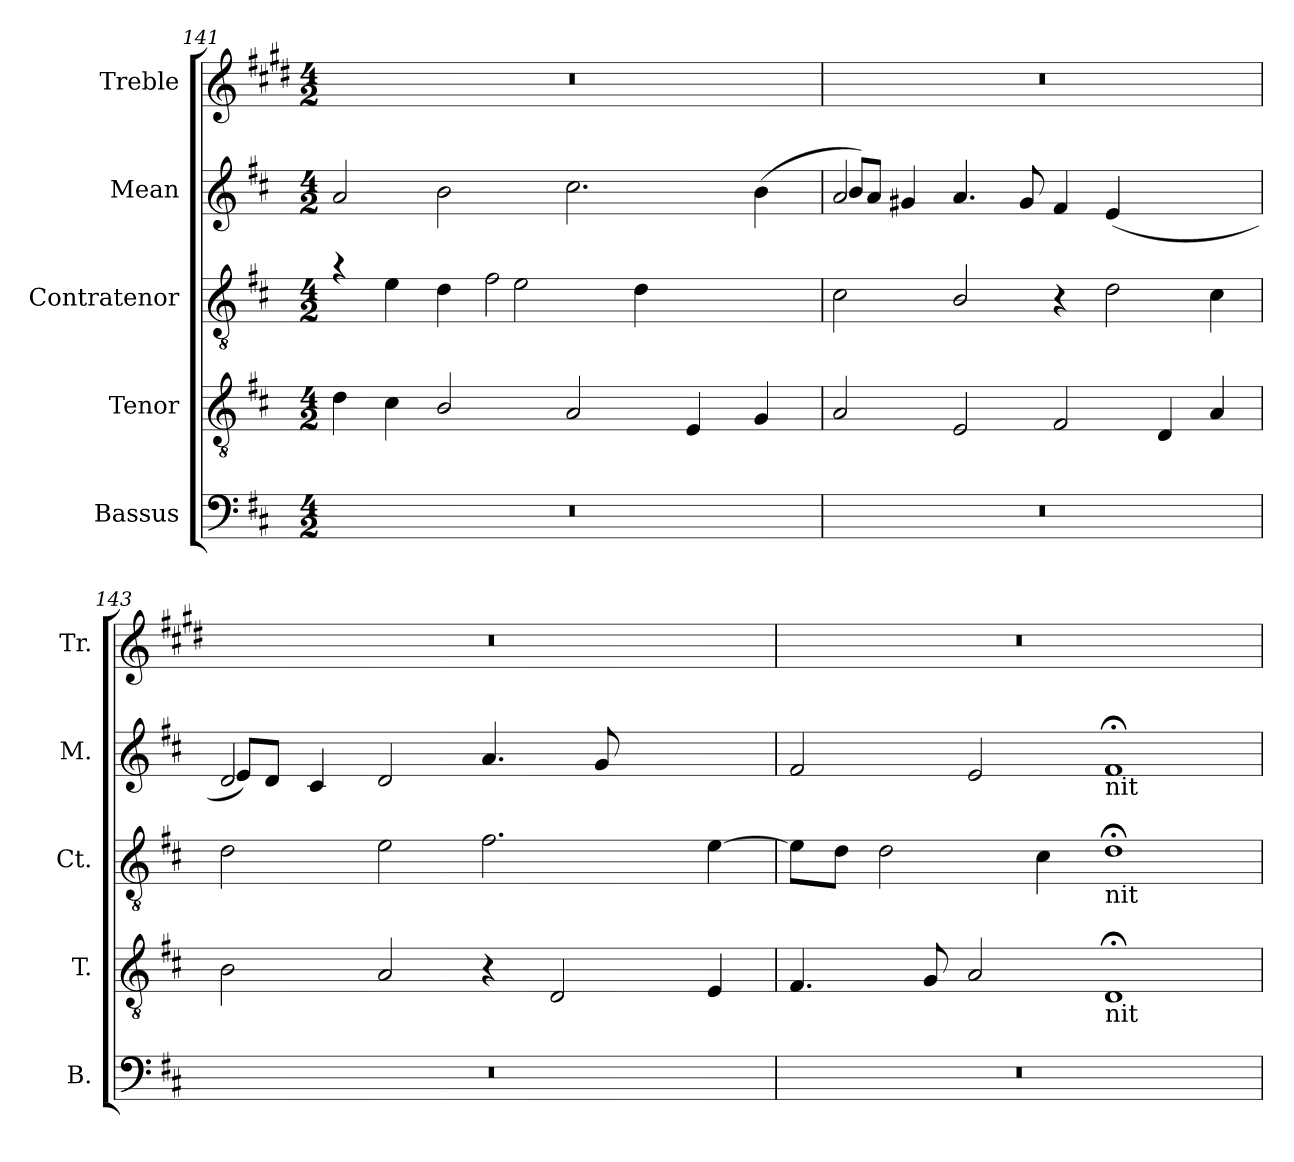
**kern	**kern	**kern	**kern	**kern
*part5	*part4	*part3	*part2	*part1
*staff5	*staff4	*staff3	*staff2	*staff1
*I"Bassus	*I"Tenor	*I"Contratenor	*I"Mean	*I"Treble
*I'B.	*I'T.	*I'Ct.	*I'M.	*I'Tr.
*clefF4	*clefGv2	*clefGv2	*clefG2	*clefG2
*ITrd7c12	*	*	*	*ITrd1c2
*k[f#c#]	*k[f#c#]	*k[f#c#]	*k[f#c#]	*k[f#c#]
*D:	*D:	*D:	*D:	*D:
*M4/2	*M4/2	*M4/2	*M4/2	*M4/2
=141	=141	=141	=141	=141
*	*	*^	*	*
0r	4d\	4ra	2ryy	2a/	0r
.	4c#\	4e\	.	.	.
.	2B/	4d\	8ryy	2b\	.
.	.	.	32ryy	.	.
.	.	.	2f#\	.	.
.	.	2e\	.	.	.
.	2A/	.	.	2.cc#\	.
.	.	.	2ryy	.	.
.	.	4d\	.	.	.
.	4E/	2ryy	.	.	.
.	.	.	4ryy	.	.
.	4G/	.	.	(>4b\	.
.	.	.	16.ryy	.	.
*	*	*v	*v	*	*
=142	=142	=142	=142	=142
*	*	*	*^	*
0r	2A/	2c#\	2a/	8b/L)	0r
.	.	.	.	8a/J	.
.	.	.	.	4g#/	.
.	2E/	2B/	2ryy	4.a/	.
.	.	.	.	8g#/	.
.	2F#/	4r	1ryy	4f#/	.
.	.	2d\	.	(<4e/	.
.	4D/	.	.	2ryy	.
.	4A/	4c#\	.	.	.
=143	=143	=143	=143	=143	=143
0r	2B\	2d\	2d/	8e/L)	0r
.	.	.	.	8d/J	.
.	.	.	.	4c#/	.
.	2A/	2e\	2ryy	2d/	.
.	4r	2.f#\	1ryy	4.a/	.
.	2D/	.	.	.	.
.	.	.	.	8g/	.
.	.	.	.	2ryy	.
.	4E/	[>4e\	.	.	.
*	*	*	*v	*v	*
=144	=144	=144	=144	=144
0r	4.F#/	8e\L]	2f#/	0r
.	.	8d\J	.	.
.	.	2d\	.	.
.	8G/	.	.	.
.	2A/	.	2e/	.
.	.	4c#\	.	.
!	!	!	!LO:TX:b:t=nit	!
!	!	!LO:TX:b:t=nit	!	!
!	!LO:TX:b:t=nit	!	!	!
.	1D;	1d;<	1f#;	.
=	=	=	=	=
*-	*-	*-	*-	*-
